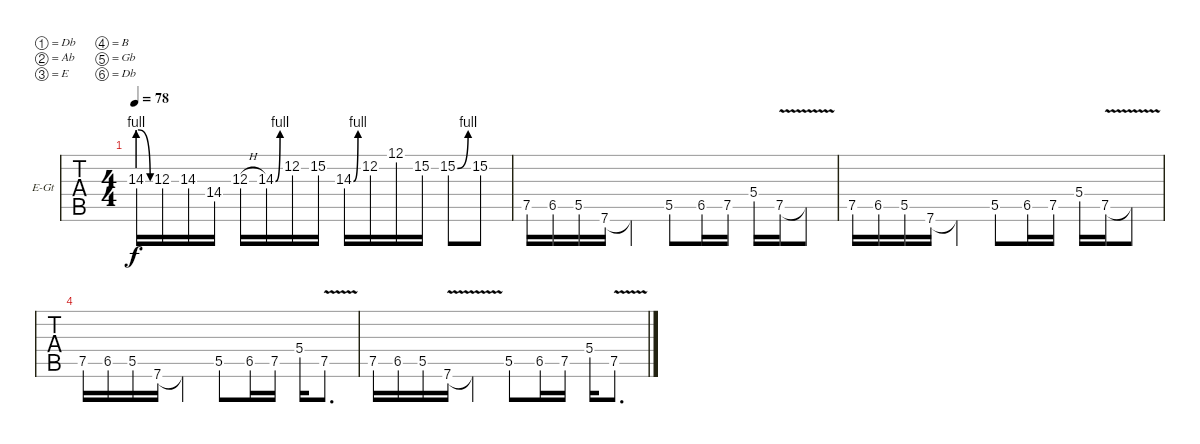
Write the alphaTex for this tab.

\bracketExtendMode nobrackets
\firstSystemTrackNameOrientation horizontal
\otherSystemsTrackNameOrientation horizontal
\defaultBarNumberDisplay FirstOfSystem
\track (" Guitar Down 1.5" "E-Gt") {instrument electricguitarclean}
\staff {tabs}
\tuning (Db4 Ab3 E3 B2 Gb2 Db2)
\ts (4 4)
\tempo 78
\clef g2
\ks c#minor
14.3{be (release 0 4 60 0) t}.16{dy f} 12.3.16 14.3.16 14.4.16 12.3{h}.16 14.3{be (bend 0 0 60 4)}.16 12.2.16 15.2.16 14.3{be (bend 0 0 60 4)}.16 12.2.16 12.1.16 15.2.16 15.2{be (bend 0 0 60 4)}.8 15.2.8 |
7.5.16 6.5.16 5.5.16 7.6.16 7.6{t}.4 5.5.8 6.5.16 7.5.16 5.4.16 7.5{v}.16 7.5{v t}.8 |
7.5.16 6.5.16 5.5.16 7.6.16 7.6{t}.4 5.5.8 6.5.16 7.5.16 5.4.16 7.5{v}.16 7.5{v t}.8 |
7.5.16 6.5.16 5.5.16 7.6.16 7.6{t}.4 5.5.8 6.5.16 7.5.16 5.4.16 7.5{v}.8{d} |
7.5.16 6.5.16 5.5.16 7.6{v}.16 7.6{v t}.4 5.5.8 6.5.16 7.5.16 5.4.16 7.5{v}.8{d}
